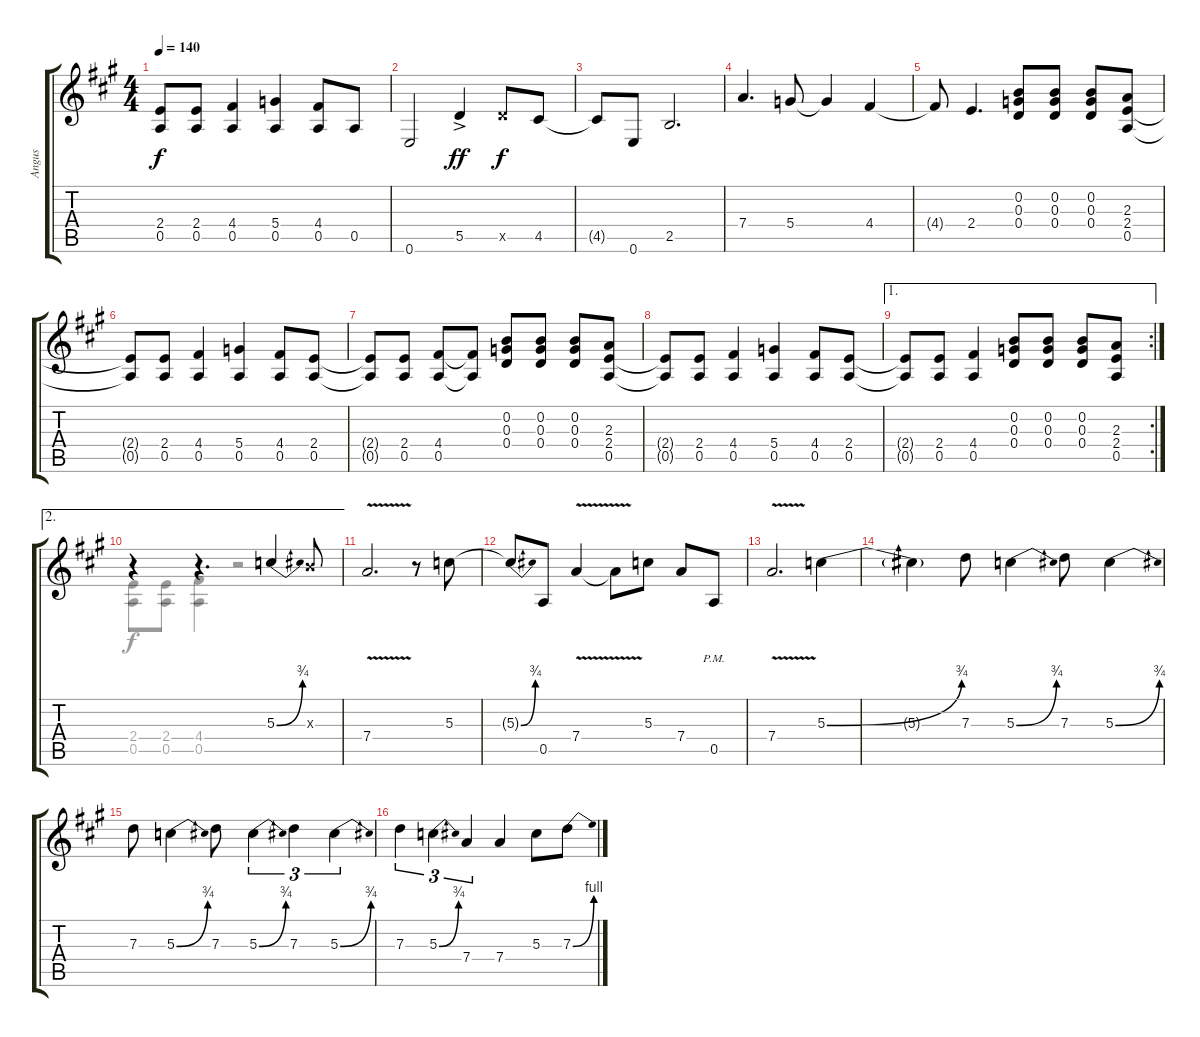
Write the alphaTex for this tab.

\track ("Angus" "Angus") {instrument overdrivenguitar}
\staff {score tabs}
\tuning (E4 B3 G3 D3 A2 E2) {hide}
\voice
\ts (4 4)
\tempo 140
\clef g2
\ks a
(2.4{t} 0.5{t}).8{dy f} (2.4 0.5).8 (4.4 0.5).4 (5.4 0.5).4 (4.4 0.5).8 0.5.8 |
0.6.2 5.5{ac}.4{dy ff} 5.5{x}.8{dy f} 4.5.8 |
4.5{t}.8 0.6.8 2.5.2{d} |
7.4.4{d} 5.4.8 5.4{t}.4 4.4.4 |
4.4{t}.8 2.4.4{d} (0.2 0.3 0.4).8 (0.2 0.3 0.4).8 (0.2 0.3 0.4).8 (2.3 2.4 0.5).8 |
(2.4{t} 0.5{t}).8 (2.4 0.5).8 (4.4 0.5).4 (5.4 0.5).4 (4.4 0.5).8 (2.4 0.5).8 |
(2.4{t} 0.5{t}).8 (2.4 0.5).8 (4.4 0.5).8 (4.4{t} 0.5{t}).8 (0.2 0.3 0.4).8 (0.2 0.3 0.4).8 (0.2 0.3 0.4).8 (2.3 2.4 0.5).8 |
(2.4{t} 0.5{t}).8 (2.4 0.5).8 (4.4 0.5).4 (5.4 0.5).4 (4.4 0.5).8 (2.4 0.5).8 |
\ae 1
\rc 2
(2.4{t} 0.5{t}).8 (2.4 0.5).8 (4.4 0.5).4 (0.2 0.3 0.4).8 (0.2 0.3 0.4).8 (0.2 0.3 0.4).8 (2.3 2.4 0.5).8 |
\ae 2
r.4 r.4{d} 5.3{be (bend 0 0 60 3)}.4 4.3{x}.8 |
7.4{v}.2{d} r.8 5.3.8 |
5.3{be (bend 0 0 60 3) t}.8 0.5.8 7.4{v}.4 7.4{t}.8 5.3.8 7.4.8 0.5{pm}.8 |
7.4{v}.2{d} 5.3{be (bend 0 0 60 3)}.4 |
5.3{t}.4 7.3.8 5.3{be (bend 0 0 60 3)}.4 7.3.8 5.3{be (bend 0 0 60 3)}.4 |
7.3.8 5.3{be (bend 0 0 60 3)}.4 7.3.8 5.3{be (bend 0 0 60 3)}.4{tu (3 2)} 7.3.4{tu (3 2)} 5.3{be (bend 0 0 60 3)}.4{tu (3 2)} |
7.3.4{tu (3 2)} 5.3{be (bend 0 0 60 3)}.4{tu (3 2)} 7.4.4{tu (3 2)} 7.4.4 5.3.8 7.3{be (bend 0 0 60 4)}.8
\voice
\clef g2
\ottava regular
\simile none
\ks a
|
|
|
|
|
|
|
|
|
(2.4 0.5).8 (2.4 0.5).8 (4.4 0.5).4 r.2 |
|
|
|
|
|
